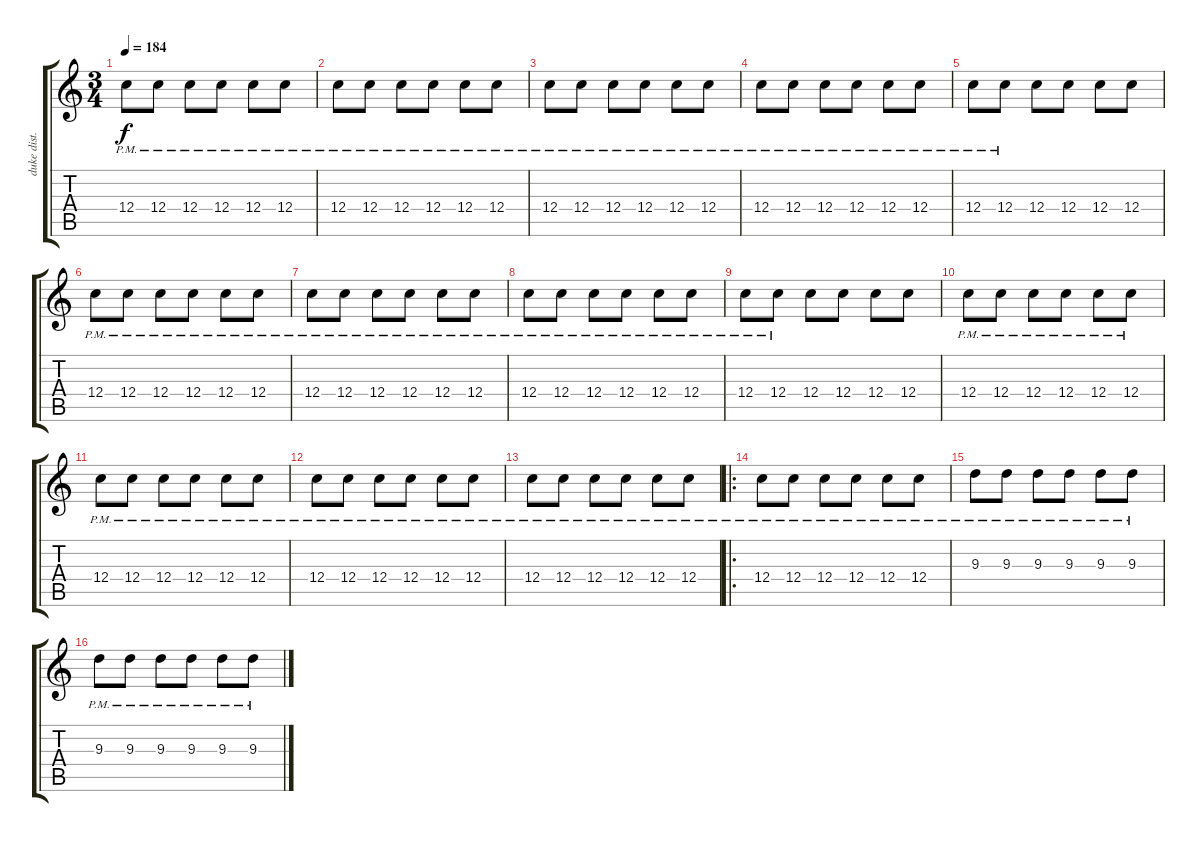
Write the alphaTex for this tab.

\track ("duke dist." "duke dist.") {instrument overdrivenguitar}
\staff {score tabs}
\tuning (D4 A3 F3 C3 G2 C2) {hide}
\ts (3 4)
\tempo 184
\clef g2
\ks c
12.4{pm}.8{dy f} 12.4{pm}.8 12.4{pm}.8 12.4{pm}.8 12.4{pm}.8 12.4{pm}.8 |
12.4{pm}.8 12.4{pm}.8 12.4{pm}.8 12.4{pm}.8 12.4{pm}.8 12.4{pm}.8 |
12.4{pm}.8 12.4{pm}.8 12.4{pm}.8 12.4{pm}.8 12.4{pm}.8 12.4{pm}.8 |
12.4{pm}.8 12.4{pm}.8 12.4{pm}.8 12.4{pm}.8 12.4{pm}.8 12.4{pm}.8 |
12.4{pm}.8 12.4{pm}.8 12.4.8 12.4.8 12.4.8 12.4.8 |
12.4{pm}.8 12.4{pm}.8 12.4{pm}.8 12.4{pm}.8 12.4{pm}.8 12.4{pm}.8 |
12.4{pm}.8 12.4{pm}.8 12.4{pm}.8 12.4{pm}.8 12.4{pm}.8 12.4{pm}.8 |
12.4{pm}.8 12.4{pm}.8 12.4{pm}.8 12.4{pm}.8 12.4{pm}.8 12.4{pm}.8 |
12.4{pm}.8 12.4{pm}.8 12.4.8 12.4.8 12.4.8 12.4.8 |
12.4{pm}.8 12.4{pm}.8 12.4{pm}.8 12.4{pm}.8 12.4{pm}.8 12.4{pm}.8 |
12.4{pm}.8 12.4{pm}.8 12.4{pm}.8 12.4{pm}.8 12.4{pm}.8 12.4{pm}.8 |
12.4{pm}.8 12.4{pm}.8 12.4{pm}.8 12.4{pm}.8 12.4{pm}.8 12.4{pm}.8 |
12.4{pm}.8 12.4{pm}.8 12.4{pm}.8 12.4{pm}.8 12.4{pm}.8 12.4{pm}.8 |
\ro
12.4{pm}.8 12.4{pm}.8 12.4{pm}.8 12.4{pm}.8 12.4{pm}.8 12.4{pm}.8 |
9.3{pm}.8 9.3{pm}.8 9.3{pm}.8 9.3{pm}.8 9.3{pm}.8 9.3{pm}.8 |
9.3{pm}.8 9.3{pm}.8 9.3{pm}.8 9.3{pm}.8 9.3{pm}.8 9.3{pm}.8
